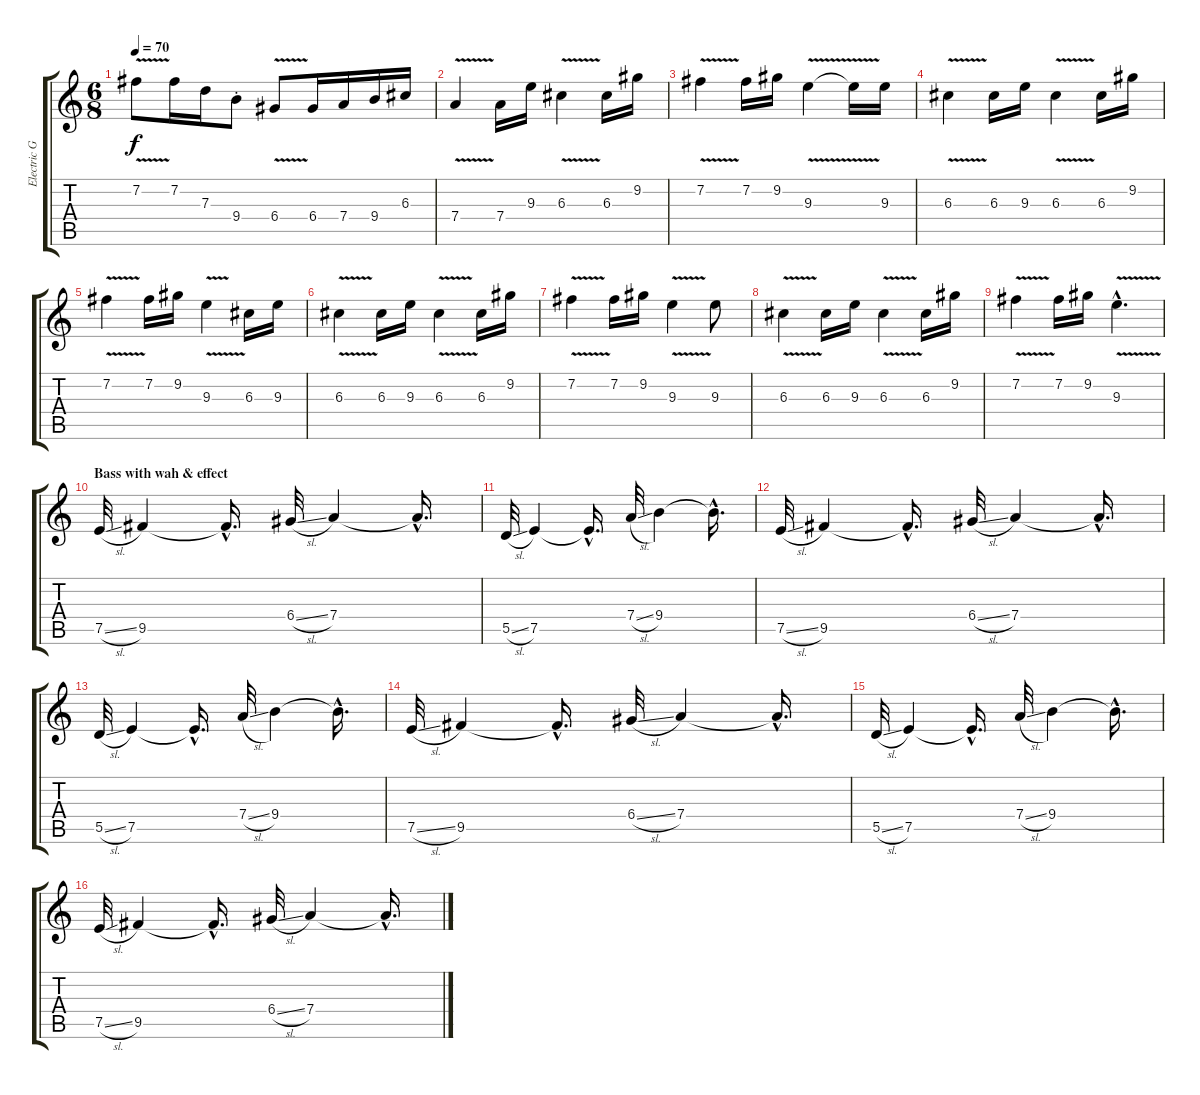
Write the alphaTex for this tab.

\track ("Electric Guitar 2 (Kirk Hammett)" "Electric G") {instrument overdrivenguitar}
\staff {score tabs}
\tuning (E4 B3 G3 D3 A2 E2) {hide}
\ts (6 8)
\tempo 70
\clef g2
\ks c
7.2{v}.8{dy f} 7.2.16 7.3.16 9.4{st}.8 6.4{v}.8 6.4.16 7.4.16 9.4.16 6.3.16 |
7.4{v}.4 7.4.16 9.3.16 6.3{v}.4 6.3.16 9.2.16 |
7.2{v}.4 7.2.16 9.2.16 9.3{v}.4 9.3{t}.16 9.3.16 |
6.3{v}.4 6.3.16 9.3.16 6.3{v}.4 6.3.16 9.2.16 |
7.2{v}.4 7.2.16 9.2.16 9.3{v}.4 6.3.16 9.3.16 |
6.3{v}.4 6.3.16 9.3.16 6.3{v}.4 6.3.16 9.2.16 |
7.2{v}.4 7.2.16 9.2.16 9.3{v}.4 9.3.8 |
6.3{v}.4 6.3.16 9.3.16 6.3{v}.4 6.3.16 9.2.16 |
7.2{v}.4 7.2.16 9.2.16 9.3{v hac}.4{d} |
\section ("" "Bass with wah & effect")
7.5{sl}.32 9.5.4 9.5{hac t}.16{d} 6.4{sl}.32 7.4.4 7.4{hac t}.16{d} |
5.5{sl}.32 7.5.4 7.5{hac t}.16{d} 7.4{sl}.32 9.4.4 9.4{hac t}.16{d} |
7.5{sl}.32 9.5.4 9.5{hac t}.16{d} 6.4{sl}.32 7.4.4 7.4{hac t}.16{d} |
5.5{sl}.32 7.5.4 7.5{hac t}.16{d} 7.4{sl}.32 9.4.4 9.4{hac t}.16{d} |
7.5{sl}.32 9.5.4 9.5{hac t}.16{d} 6.4{sl}.32 7.4.4 7.4{hac t}.16{d} |
5.5{sl}.32 7.5.4 7.5{hac t}.16{d} 7.4{sl}.32 9.4.4 9.4{hac t}.16{d} |
7.5{sl}.32 9.5.4 9.5{hac t}.16{d} 6.4{sl}.32 7.4.4 7.4{hac t}.16{d}
